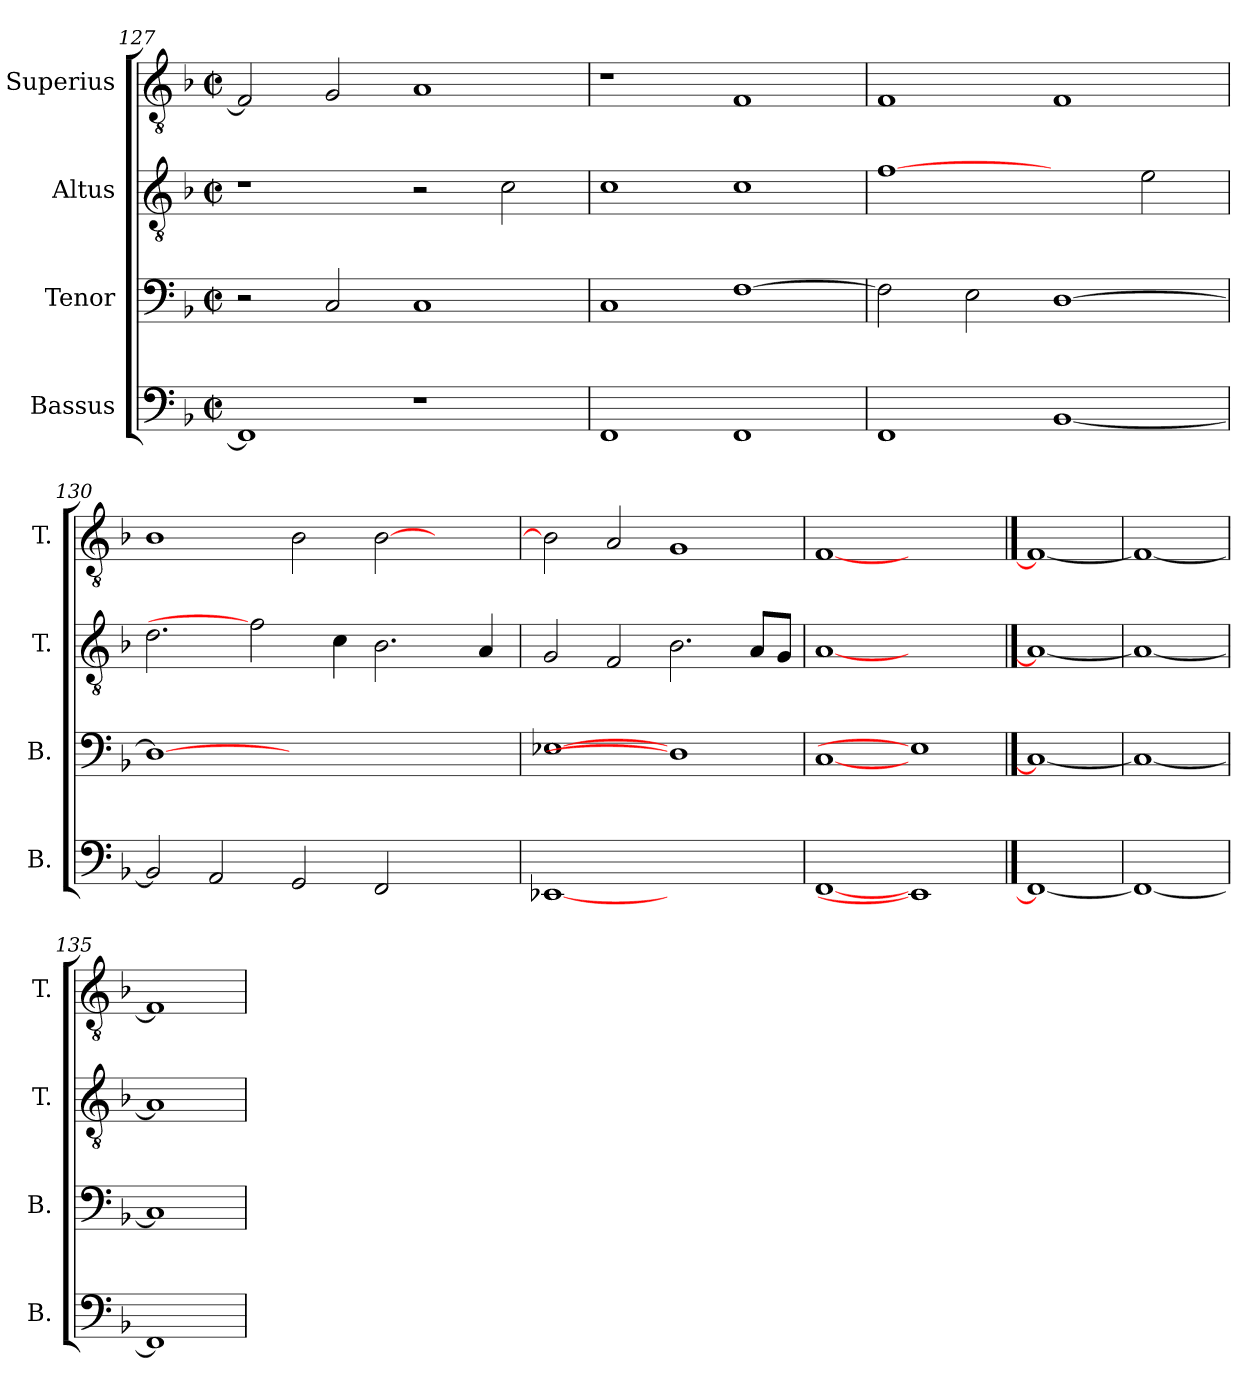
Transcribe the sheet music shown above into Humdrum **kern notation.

**kern	**kern	**kern	**kern
*part4	*part3	*part2	*part1
*staff4	*staff3	*staff2	*staff1
*I"Bassus	*I"Tenor	*I"Altus	*I"Superius
*I'B.	*I'B.	*I'T.	*I'T.
*clefF4	*clefF4	*clefGv2	*clefGv2
*	*	*ITrd7c12	*ITrd7c12
*k[b-]	*k[b-]	*k[b-]	*k[b-]
*F:	*F:	*F:	*F:
*M2/2	*M2/2	*M2/2	*M2/2
*met(c|)	*met(c|)	*met(c|)	*met(c|)
=127	=127	=127	=127
1FFi]	2r	1r	2FFi/]
.	2Ci/	.	2GGi/
1r	1Ci	2r	1AAi
.	.	2Ci\	.
!!LO:PB:g=z
=128	=128	=128	=128
1FFi	1Ci	1Ci	1r
1FFi	[>1Fi	1Ci	1FFi
=129	=129	=129	=129
1FFi	2Fi\]	[1Fi	1FFi
.	2Ei\	.	.
[<1BB-i	[>1Di	2ryy	1FFi
.	.	2Ei\	.
=130	=130	=130	=130
2BB-i/]	1Di_>	2.Di\	1BB-i
2AAi/	.	.	.
.	.	2Fi]	.
2GGi/	1.ryy	.	2BB-i\
.	.	4Ci\	.
2FFi/	.	2.BB-i\	[>2BB-i\
2ryy	.	.	2ryy
.	.	4AAi/	.
=131	=131	=131	=131
[1EE-Xi	[1E-Xi	2GGi/	2BB-i\]
.	.	2FFi/	2AAi/
1ryy	1Di]	2.BB-i\	1GGi
.	.	8AAi/L	.
.	.	8GGi/J	.
=132	=132	=132	=132
[1FFi	[1Ci	[1AAi	[1FFi
1EE-i]	1E-i]	1ryy	1ryy
==133	==133	==133	==133
1FFi_	1Ci_	1AAi_	1FFi_
=134	=134	=134	=134
1FFi_	1Ci_	1AAi_	1FFi_
=135	=135	=135	=135
1FFi]	1Ci]	1AAi]	1FFi]
=	=	=	=
*-	*-	*-	*-
